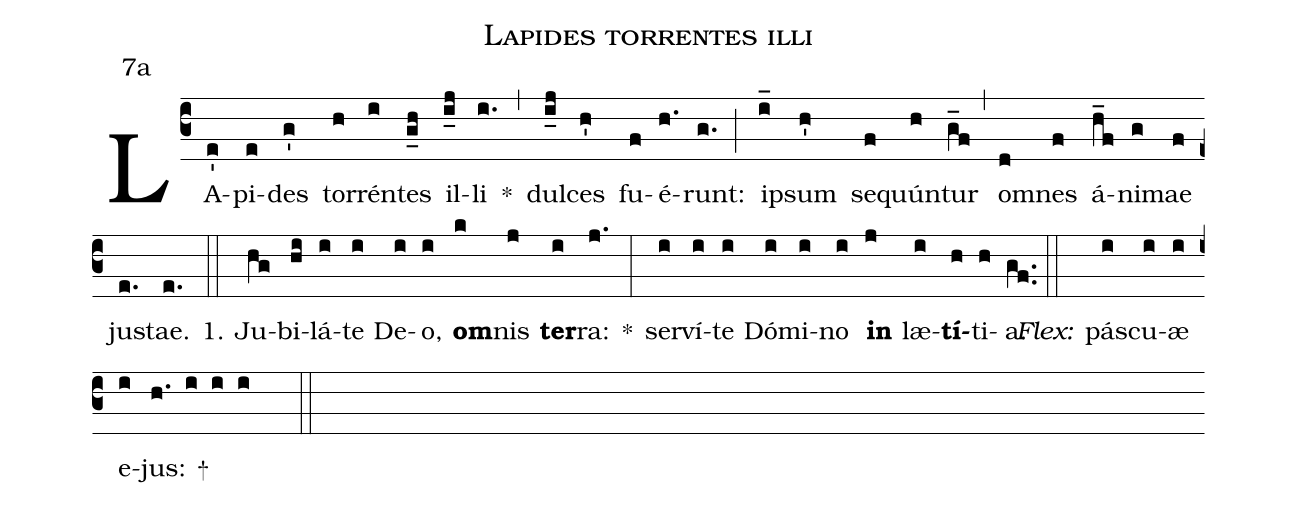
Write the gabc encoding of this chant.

name:Lapides torrentes illi;
office-part:Antiphona;
mode:7;
annotation: 7a;
%%
(c3) LA(e')pi(e)des(g') tor(h)rén(i)tes(g_h) il(i_j)li(i.) *(,) dul(i_j)ces(h') fu(f)é(h.)runt:(g.) (;) i(i_)psum(h') se(f)quún(h)tur(g_f) (,) o(d)mnes(f) á(h_f)ni(g)mae(f) ju(e.)stae.(e.) (::)
1. Ju(hg)bi(hi)lá(i)te(i) De(i)o,(i) <b>om</b>(k)nis(j) <b>ter</b>(i)ra:(j.) *(:) ser(i)ví(i)te(i) Dó(i)mi(i)no(i) <b>in</b>(j) læ(i)<b>tí</b>(h)ti(h)a.(gf..) (::)
<i>Flex:</i>()  pás(i)cu(i)æ(i) e(i)jus: +(h. i i i  ::)
